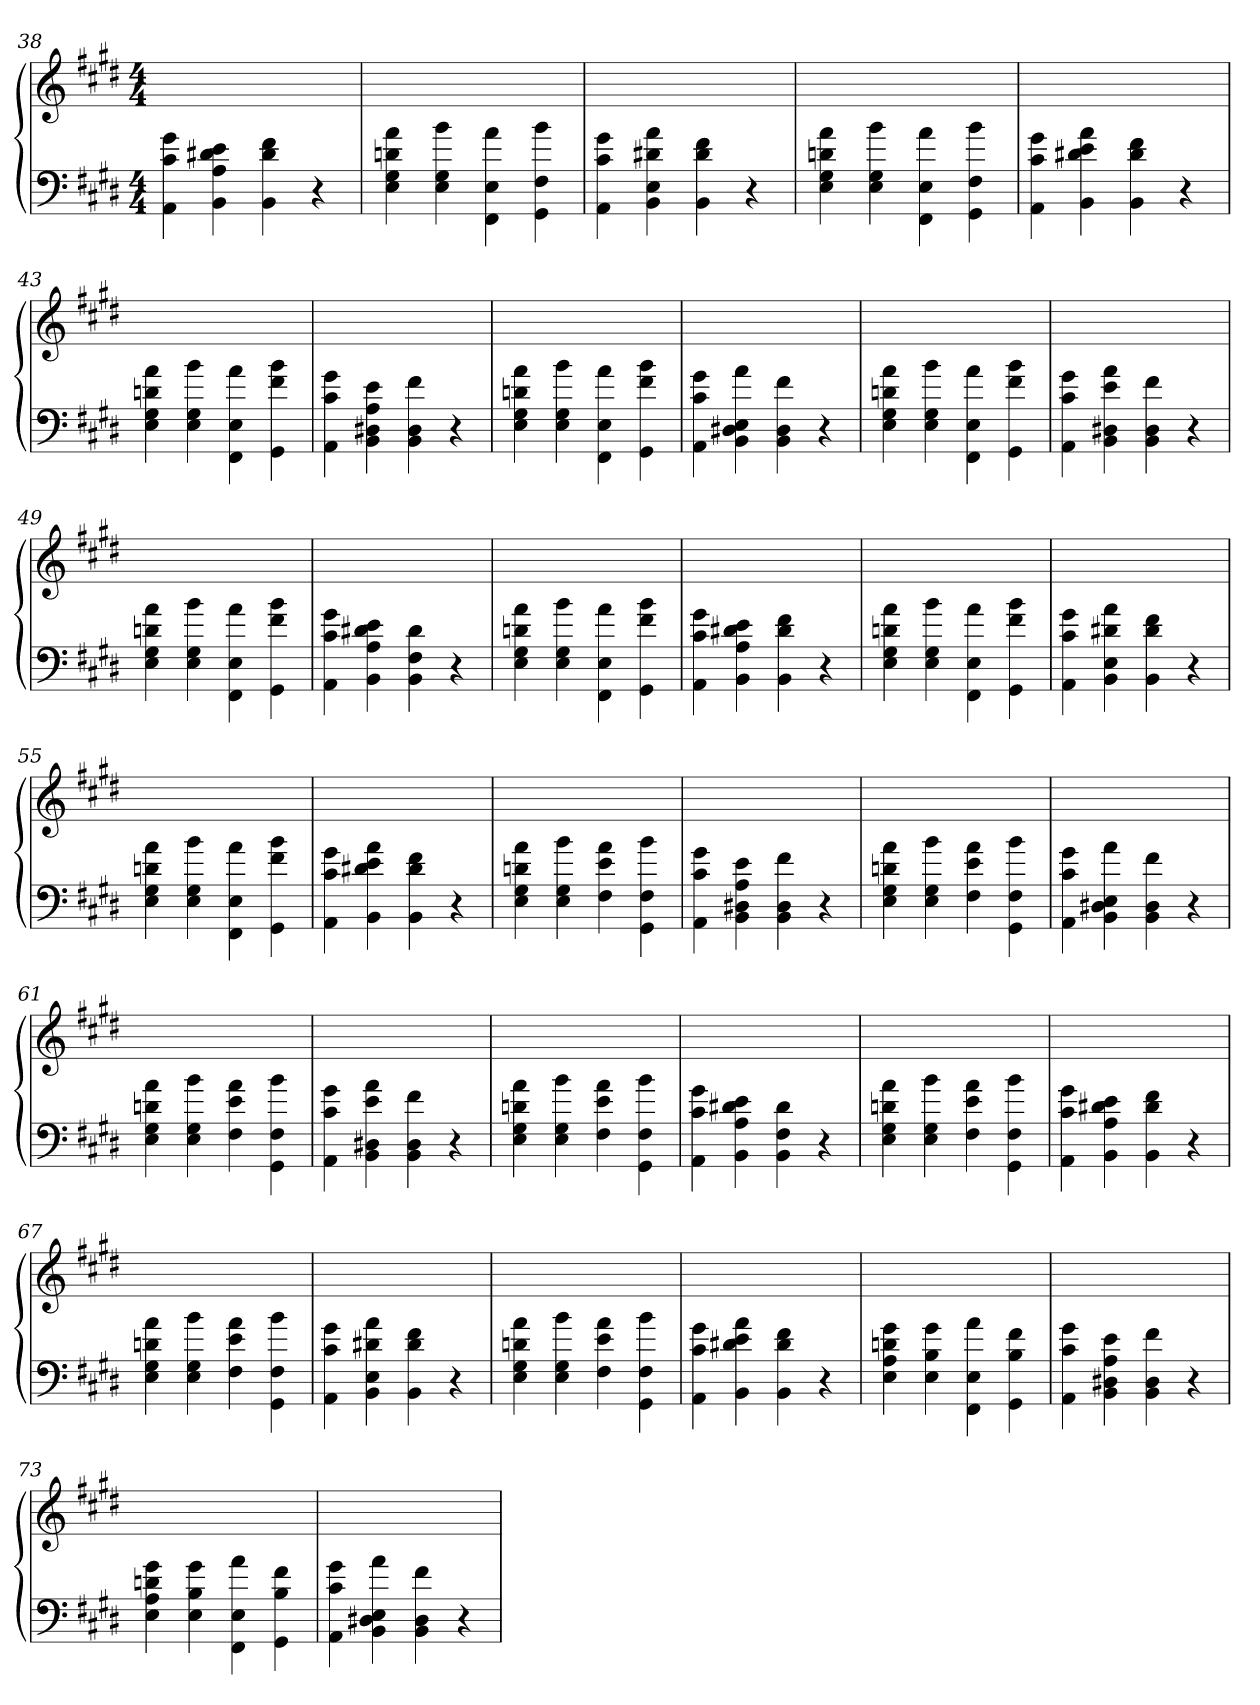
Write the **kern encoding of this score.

**kern	**kern
*part2	*part1
*staff2	*staff1
*clefF4	*clefG2
*k[f#c#g#d#]	*k[f#c#g#d#]
*E:	*E:
*M4/4	*M4/4
=38	=38
4AA 4c# 4g#	1ryy
4BB 4A 4d#X 4e	.
4BB 4d# 4f#	.
4r	.
=39	=39
4E 4G# 4dn 4a	1ryy
4E 4G# 4b	.
4FF# 4E 4a	.
4GG# 4F# 4b	.
=40	=40
4AA 4c# 4g#	1ryy
4BB 4E 4d#X 4a	.
4BB 4d# 4f#	.
4r	.
=41	=41
4E 4G# 4dn 4a	1ryy
4E 4G# 4b	.
4FF# 4E 4a	.
4GG# 4F# 4b	.
=42	=42
4AA 4c# 4g#	1ryy
4BB 4d#X 4e 4a	.
4BB 4d# 4f#	.
4r	.
=43	=43
4E 4G# 4dn 4a	1ryy
4E 4G# 4b	.
4FF# 4E 4a	.
4GG# 4f# 4b	.
=44	=44
4AA 4c# 4g#	1ryy
4BB 4D#X 4A 4e	.
4BB 4D# 4f#	.
4r	.
=45	=45
4E 4G# 4dn 4a	1ryy
4E 4G# 4b	.
4FF# 4E 4a	.
4GG# 4f# 4b	.
=46	=46
4AA 4c# 4g#	1ryy
4BB 4D#X 4E 4a	.
4BB 4D# 4f#	.
4r	.
=47	=47
4E 4G# 4dn 4a	1ryy
4E 4G# 4b	.
4FF# 4E 4a	.
4GG# 4f# 4b	.
=48	=48
4AA 4c# 4g#	1ryy
4BB 4D#X 4e 4a	.
4BB 4D# 4f#	.
4r	.
=49	=49
4E 4G# 4dn 4a	1ryy
4E 4G# 4b	.
4FF# 4E 4a	.
4GG# 4f# 4b	.
=50	=50
4AA 4c# 4g#	1ryy
4BB 4A 4d#X 4e	.
4BB 4F# 4d#	.
4r	.
=51	=51
4E 4G# 4dn 4a	1ryy
4E 4G# 4b	.
4FF# 4E 4a	.
4GG# 4f# 4b	.
=52	=52
4AA 4c# 4g#	1ryy
4BB 4A 4d#X 4e	.
4BB 4d# 4f#	.
4r	.
=53	=53
4E 4G# 4dn 4a	1ryy
4E 4G# 4b	.
4FF# 4E 4a	.
4GG# 4f# 4b	.
=54	=54
4AA 4c# 4g#	1ryy
4BB 4E 4d#X 4a	.
4BB 4d# 4f#	.
4r	.
=55	=55
4E 4G# 4dn 4a	1ryy
4E 4G# 4b	.
4FF# 4E 4a	.
4GG# 4f# 4b	.
=56	=56
4AA 4c# 4g#	1ryy
4BB 4d#X 4e 4a	.
4BB 4d# 4f#	.
4r	.
=57	=57
4E 4G# 4dn 4a	1ryy
4E 4G# 4b	.
4F# 4e 4a	.
4GG# 4F# 4b	.
=58	=58
4AA 4c# 4g#	1ryy
4BB 4D#X 4A 4e	.
4BB 4D# 4f#	.
4r	.
=59	=59
4E 4G# 4dn 4a	1ryy
4E 4G# 4b	.
4F# 4e 4a	.
4GG# 4F# 4b	.
=60	=60
4AA 4c# 4g#	1ryy
4BB 4D#X 4E 4a	.
4BB 4D# 4f#	.
4r	.
=61	=61
4E 4G# 4dn 4a	1ryy
4E 4G# 4b	.
4F# 4e 4a	.
4GG# 4F# 4b	.
=62	=62
4AA 4c# 4g#	1ryy
4BB 4D#X 4e 4a	.
4BB 4D# 4f#	.
4r	.
=63	=63
4E 4G# 4dn 4a	1ryy
4E 4G# 4b	.
4F# 4e 4a	.
4GG# 4F# 4b	.
=64	=64
4AA 4c# 4g#	1ryy
4BB 4A 4d#X 4e	.
4BB 4F# 4d#	.
4r	.
=65	=65
4E 4G# 4dn 4a	1ryy
4E 4G# 4b	.
4F# 4e 4a	.
4GG# 4F# 4b	.
=66	=66
4AA 4c# 4g#	1ryy
4BB 4A 4d#X 4e	.
4BB 4d# 4f#	.
4r	.
=67	=67
4E 4G# 4dn 4a	1ryy
4E 4G# 4b	.
4F# 4e 4a	.
4GG# 4F# 4b	.
=68	=68
4AA 4c# 4g#	1ryy
4BB 4E 4d#X 4a	.
4BB 4d# 4f#	.
4r	.
=69	=69
4E 4G# 4dn 4a	1ryy
4E 4G# 4b	.
4F# 4e 4a	.
4GG# 4F# 4b	.
=70	=70
4AA 4c# 4g#	1ryy
4BB 4d#X 4e 4a	.
4BB 4d# 4f#	.
4r	.
=71	=71
4E 4A 4dn 4g#	1ryy
4E 4B 4g#	.
4FF# 4E 4a	.
4GG# 4B 4f#	.
=72	=72
4AA 4c# 4g#	1ryy
4BB 4D#X 4A 4e	.
4BB 4D# 4f#	.
4r	.
=73	=73
4E 4A 4dn 4g#	1ryy
4E 4B 4g#	.
4FF# 4E 4a	.
4GG# 4B 4f#	.
=74	=74
4AA 4c# 4g#	1ryy
4BB 4D#X 4E 4a	.
4BB 4D# 4f#	.
4r	.
=	=
*-	*-
